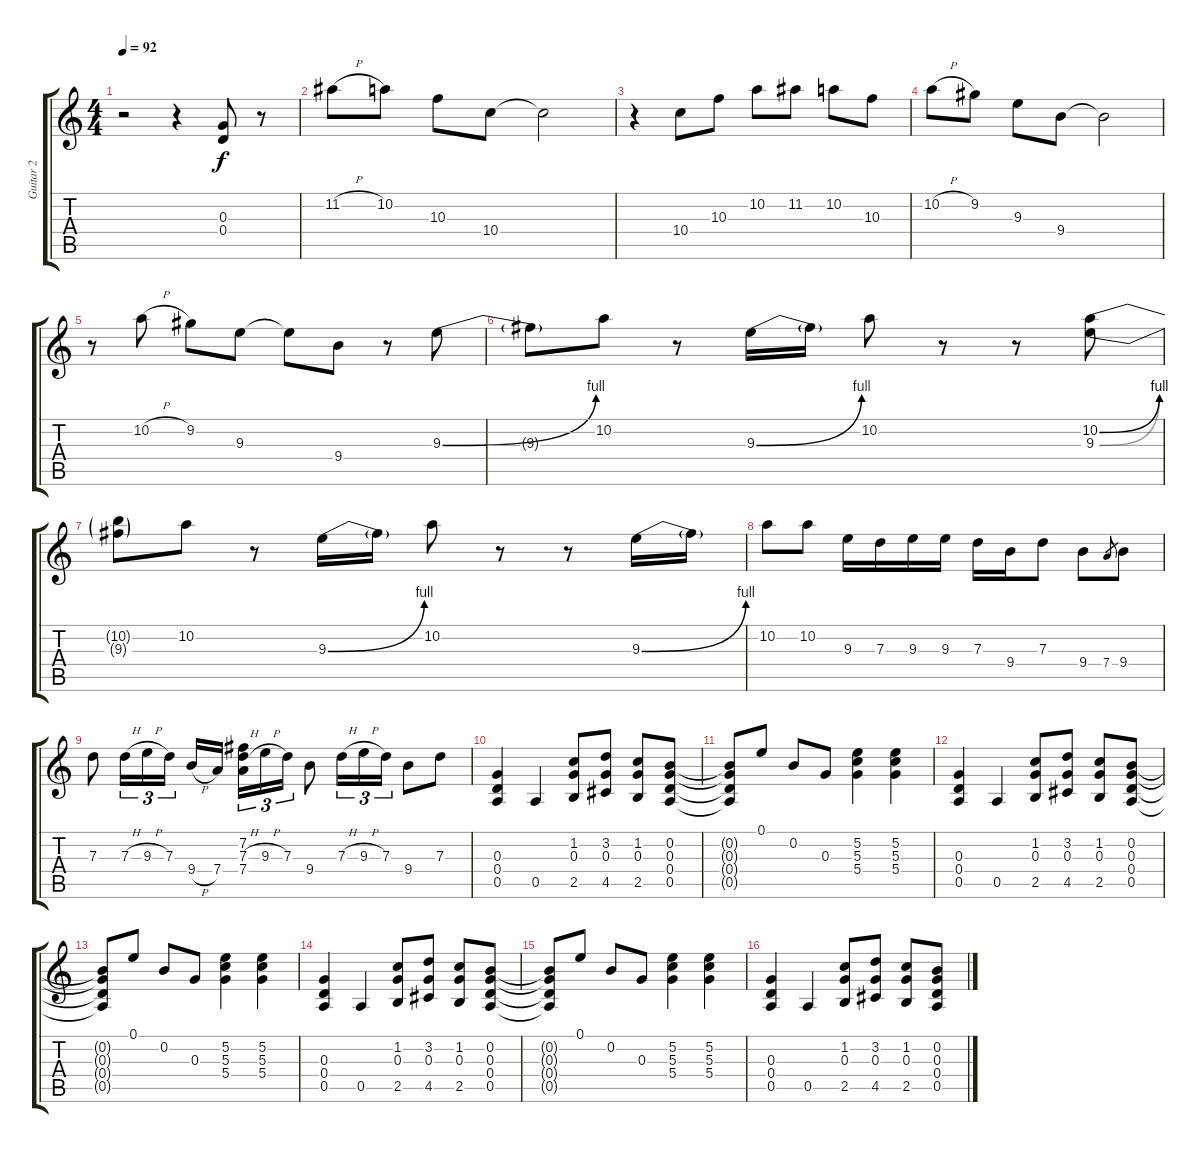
\track ("Guitar 2" "Guitar 2") {instrument overdrivenguitar}
\staff {score tabs}
\tuning (E4 B3 G3 D3 A2 E2) {hide}
\ts (4 4)
\tempo 92
\clef g2
\ks c
r.2{dy f} r.4 (0.3 0.4).8 r.8 |
11.2{h}.8 10.2.8 10.3.8 10.4.8 10.4{t}.2 |
r.4 10.4.8 10.3.8 10.2.8 11.2.8 10.2.8 10.3.8 |
10.2{h}.8 9.2.8 9.3.8 9.4.8 9.4{t}.2 |
r.8 10.2{h}.8 9.2.8 9.3.8 9.3{t}.8 9.4.8 r.8 9.3{be (bend 0 0 60 4)}.8 |
9.3{t}.8 10.2.8 r.8 9.3{be (bend 0 0 60 4)}.16 9.3{t}.16 10.2.8 r.8 r.8 (10.2{be (bend 0 0 60 4)} 9.3{be (bend 0 0 60 4)}).8 |
(10.2{t} 9.3{t}).8 10.2.8 r.8 9.3{be (bend 0 0 60 4)}.16 9.3{t}.16 10.2.8 r.8 r.8 9.3{be (bend 0 0 60 4)}.16 9.3{t}.16 |
10.2.8 10.2.8 9.3.16 7.3.16 9.3.16 9.3.16 7.3.16 9.4.16 7.3.8 9.4.8 7.4.8{gr} 9.4.8 |
7.3.8 7.3{h}.16{tu (3 2)} 9.3{h}.16{tu (3 2)} 7.3.16{tu (3 2)} 9.4{h}.16 7.4.16 (7.2 7.3{h} 7.4).16{tu (3 2)} 9.3{h}.16{tu (3 2)} 7.3.16{tu (3 2)} 9.4.8 7.3{h}.16{tu (3 2)} 9.3{h}.16{tu (3 2)} 7.3.16{tu (3 2)} 9.4.8 7.3.8 |
(0.3 0.4 0.5).4 0.5.4 (1.2 0.3 2.5).8 (3.2 0.3 4.5).8 (1.2 0.3 2.5).8 (0.2 0.3 0.4 0.5).8 |
\section ("" "")
(0.2{t} 0.3{t} 0.4{t} 0.5{t}).8 0.1.8 0.2.8 0.3.8 (5.2 5.3 5.4).4 (5.2 5.3 5.4).4 |
(0.3 0.4 0.5).4 0.5.4 (1.2 0.3 2.5).8 (3.2 0.3 4.5).8 (1.2 0.3 2.5).8 (0.2 0.3 0.4 0.5).8 |
(0.2{t} 0.3{t} 0.4{t} 0.5{t}).8 0.1.8 0.2.8 0.3.8 (5.2 5.3 5.4).4 (5.2 5.3 5.4).4 |
(0.3 0.4 0.5).4 0.5.4 (1.2 0.3 2.5).8 (3.2 0.3 4.5).8 (1.2 0.3 2.5).8 (0.2 0.3 0.4 0.5).8 |
(0.2{t} 0.3{t} 0.4{t} 0.5{t}).8 0.1.8 0.2.8 0.3.8 (5.2 5.3 5.4).4 (5.2 5.3 5.4).4 |
(0.3 0.4 0.5).4 0.5.4 (1.2 0.3 2.5).8 (3.2 0.3 4.5).8 (1.2 0.3 2.5).8 (0.2 0.3 0.4 0.5).8
